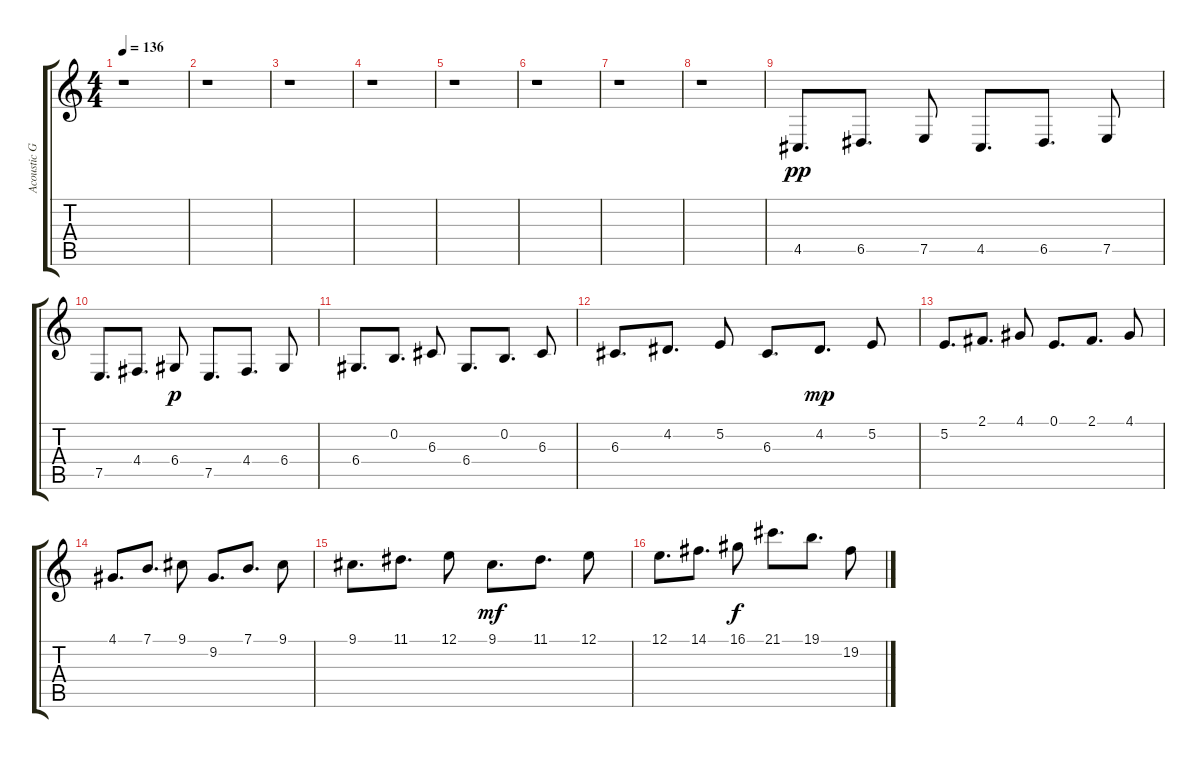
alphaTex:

\track ("Acoustic Grand Piano" "Acoustic G") {instrument acousticgrandpiano}
\staff {score tabs}
\tuning (E4 B3 G3 D3 A2 E2) {hide}
\ts (4 4)
\tempo 136
\clef g2
\ks c
r.1{dy f} |
r.1 |
r.1 |
r.1 |
r.1 |
r.1 |
r.1 |
r.1 |
4.5.8{d dy pp} 6.5.8{d} 7.5.8 4.5.8{d} 6.5.8{d} 7.5.8 |
7.5.8{d} 4.4.8{d} 6.4.8{dy p} 7.5.8{d} 4.4.8{d} 6.4.8 |
6.4.8{d} 0.2.8{d} 6.3.8 6.4.8{d} 0.2.8{d} 6.3.8 |
6.3.8{d} 4.2.8{d} 5.2.8 6.3.8{d} 4.2.8{d dy mp} 5.2.8 |
5.2.8{d} 2.1.8{d} 4.1.8 0.1.8{d} 2.1.8{d} 4.1.8 |
4.1.8{d} 7.1.8{d} 9.1.8 9.2.8{d} 7.1.8{d} 9.1.8 |
9.1.8{d} 11.1.8{d} 12.1.8 9.1.8{d dy mf} 11.1.8{d} 12.1.8 |
12.1.8{d} 14.1.8{d} 16.1.8{dy f} 21.1.8{d} 19.1.8{d} 19.2.8
